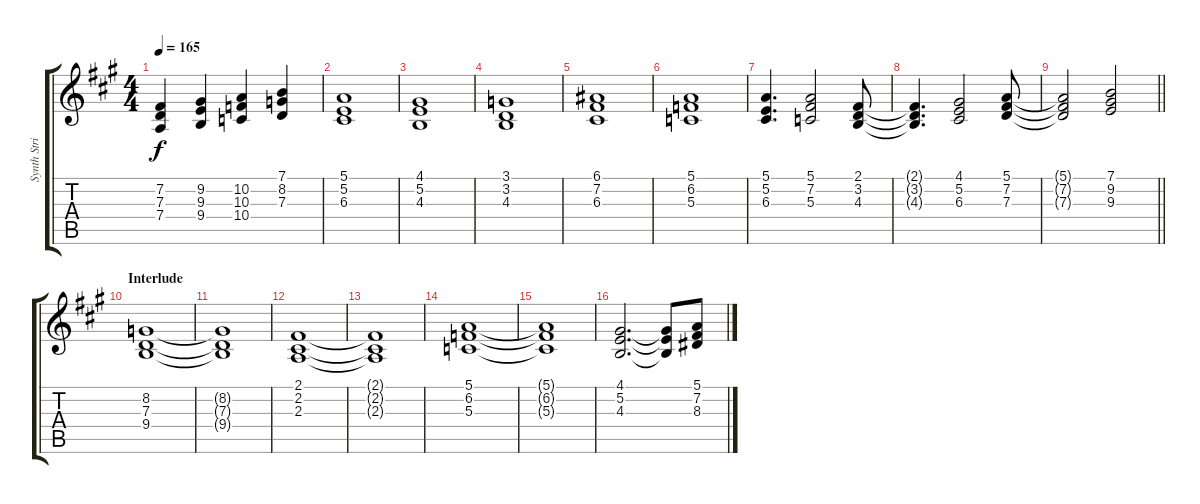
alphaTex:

\track ("Synth Strings" "Synth Stri") {instrument pad2warm}
\staff {score tabs}
\tuning (E4 B3 G3 D3 A2 E2) {hide}
\ts (4 4)
\tempo 165
\clef g2
\ks a
(7.2 7.3 7.4).4{dy f} (9.2 9.3 9.4).4 (10.2 10.3 10.4).4 (7.1 8.2 7.3).4 |
(5.1 5.2 6.3).1 |
(4.1 5.2 4.3).1 |
(3.1 3.2 4.3).1 |
(6.1 7.2 6.3).1 |
(5.1 6.2 5.3).1 |
(5.1 5.2 6.3).4{d} (5.1 7.2 5.3).2 (2.1 3.2 4.3).8 |
(2.1{t} 3.2{t} 4.3{t}).4{d} (4.1 5.2 6.3).2 (5.1 7.2 7.3).8 |
\barLineRight lightlight
(5.1{t} 7.2{t} 7.3{t}).2 (7.1 9.2 9.3).2 |
\section ("" "Interlude")
(8.2 7.3 9.4).1 |
(8.2{t} 7.3{t} 9.4{t}).1 |
(2.1 2.2 2.3).1 |
(2.1{t} 2.2{t} 2.3{t}).1 |
(5.1 6.2 5.3).1 |
(5.1{t} 6.2{t} 5.3{t}).1 |
(4.1 5.2 4.3).2{d} (4.1{t} 5.2{t} 4.3{t}).8 (5.1 7.2 8.3).8
